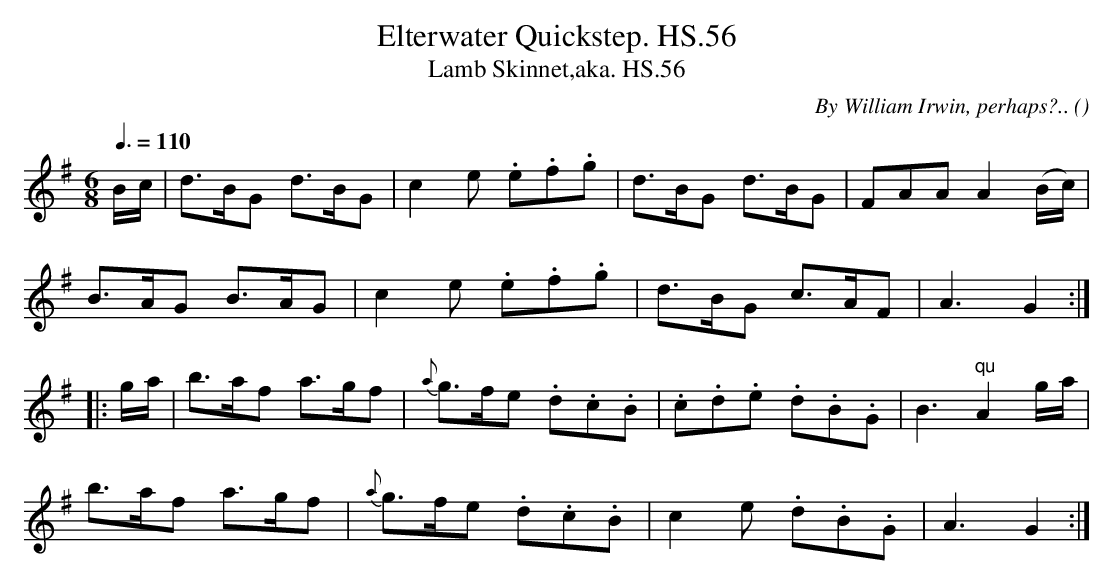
X:1
T:Elterwater Quickstep. HS.56
T:Lamb Skinnet,aka. HS.56
M:6/8
L:1/8
Q:3/8=110
C:By William Irwin, perhaps?..
O:
K:G
B/c/|d>BG d>BG|c2e .e.f.g|d>BG d>BG|FAAA2(B/c/)|
B>AG B>AG|c2e .e.f.g|d>BG c>AF|A3G2:|
|:g/a/|b>af a>gf|{a}g>fe .d.c.B|.c.d.e .d.B.G|B3"qu"A2g/a/|
b>af a>gf|{a}g>fe .d.c.B|c2e .d.B.G|A3G2:|
